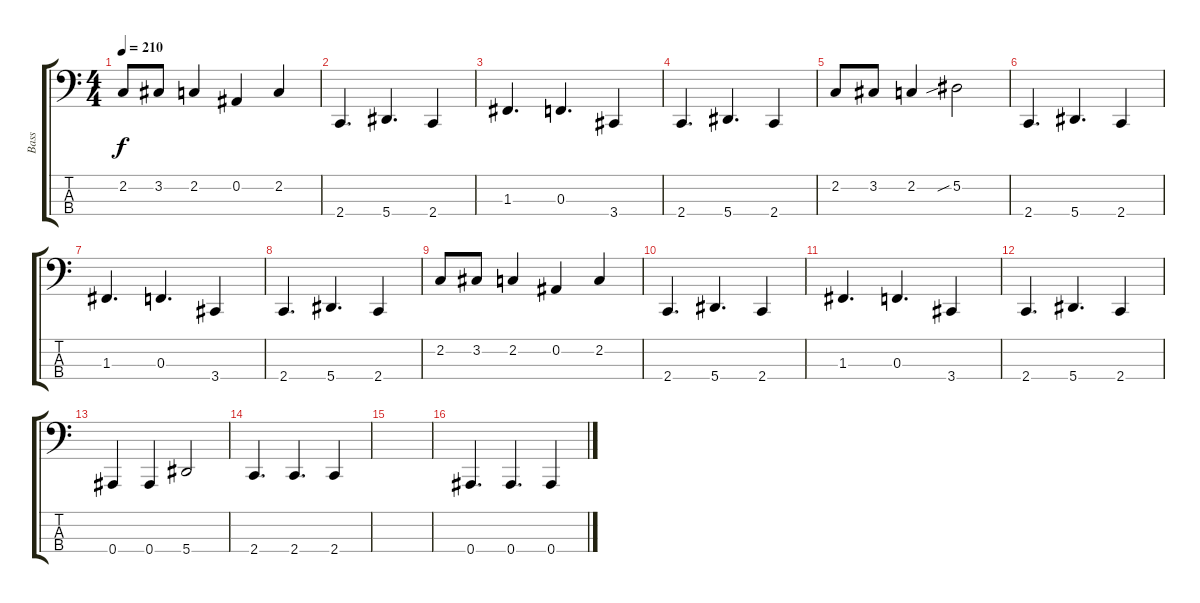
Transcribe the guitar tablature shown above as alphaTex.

\track ("Bass" "Bass") {instrument electricbassfinger}
\staff {score tabs}
\tuning (Eb2 Bb1 F1 Bb0) {hide}
\ts (4 4)
\tempo 210
\clef f4
\ks c
2.2.8{dy f} 3.2.8 2.2.4 0.2.4 2.2.4 |
2.4.4{d} 5.4.4{d} 2.4.4 |
1.3.4{d} 0.3.4{d} 3.4.4 |
2.4.4{d} 5.4.4{d} 2.4.4 |
2.2.8 3.2.8 2.2.4 5.2{sib}.2 |
2.4.4{d} 5.4.4{d} 2.4.4 |
1.3.4{d} 0.3.4{d} 3.4.4 |
2.4.4{d} 5.4.4{d} 2.4.4 |
2.2.8 3.2.8 2.2.4 0.2.4 2.2.4 |
2.4.4{d} 5.4.4{d} 2.4.4 |
1.3.4{d} 0.3.4{d} 3.4.4 |
2.4.4{d} 5.4.4{d} 2.4.4 |
0.4.4 0.4.4 5.4.2 |
2.4.4{d} 2.4.4{d} 2.4.4 |
|
0.4.4{d} 0.4.4{d} 0.4.4
